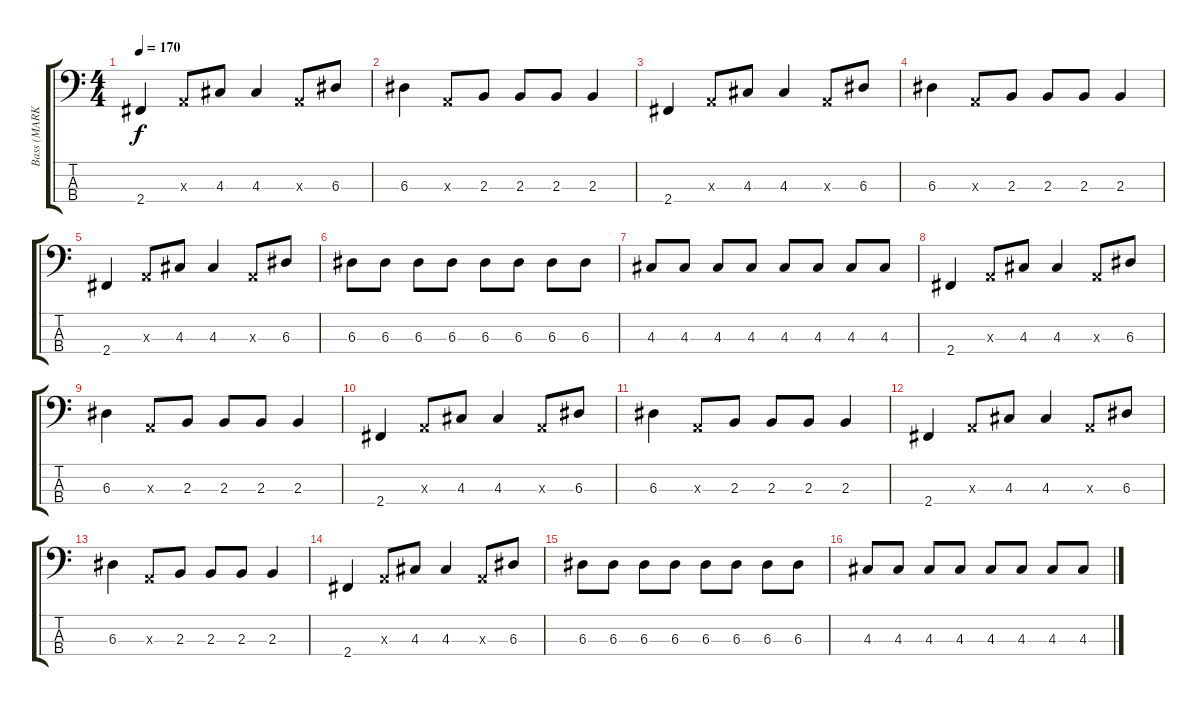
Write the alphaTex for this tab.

\track ("Bass (MARK)" "Bass (MARK") {instrument electricbassfinger}
\staff {score tabs}
\tuning (G2 D2 A1 E1) {hide}
\ts (4 4)
\tempo 170
\clef f4
\ks c
2.4.4{dy f} 0.3{x}.8 4.3.8 4.3.4 0.3{x}.8 6.3.8 |
6.3.4 0.3{x}.8 2.3.8 2.3.8 2.3.8 2.3.4 |
2.4.4 0.3{x}.8 4.3.8 4.3.4 0.3{x}.8 6.3.8 |
6.3.4 0.3{x}.8 2.3.8 2.3.8 2.3.8 2.3.4 |
2.4.4 0.3{x}.8 4.3.8 4.3.4 0.3{x}.8 6.3.8 |
6.3.8 6.3.8 6.3.8 6.3.8 6.3.8 6.3.8 6.3.8 6.3.8 |
4.3.8 4.3.8 4.3.8 4.3.8 4.3.8 4.3.8 4.3.8 4.3.8 |
2.4.4 0.3{x}.8 4.3.8 4.3.4 0.3{x}.8 6.3.8 |
6.3.4 0.3{x}.8 2.3.8 2.3.8 2.3.8 2.3.4 |
2.4.4 0.3{x}.8 4.3.8 4.3.4 0.3{x}.8 6.3.8 |
6.3.4 0.3{x}.8 2.3.8 2.3.8 2.3.8 2.3.4 |
2.4.4 0.3{x}.8 4.3.8 4.3.4 0.3{x}.8 6.3.8 |
6.3.4 0.3{x}.8 2.3.8 2.3.8 2.3.8 2.3.4 |
2.4.4 0.3{x}.8 4.3.8 4.3.4 0.3{x}.8 6.3.8 |
6.3.8 6.3.8 6.3.8 6.3.8 6.3.8 6.3.8 6.3.8 6.3.8 |
4.3.8 4.3.8 4.3.8 4.3.8 4.3.8 4.3.8 4.3.8 4.3.8
